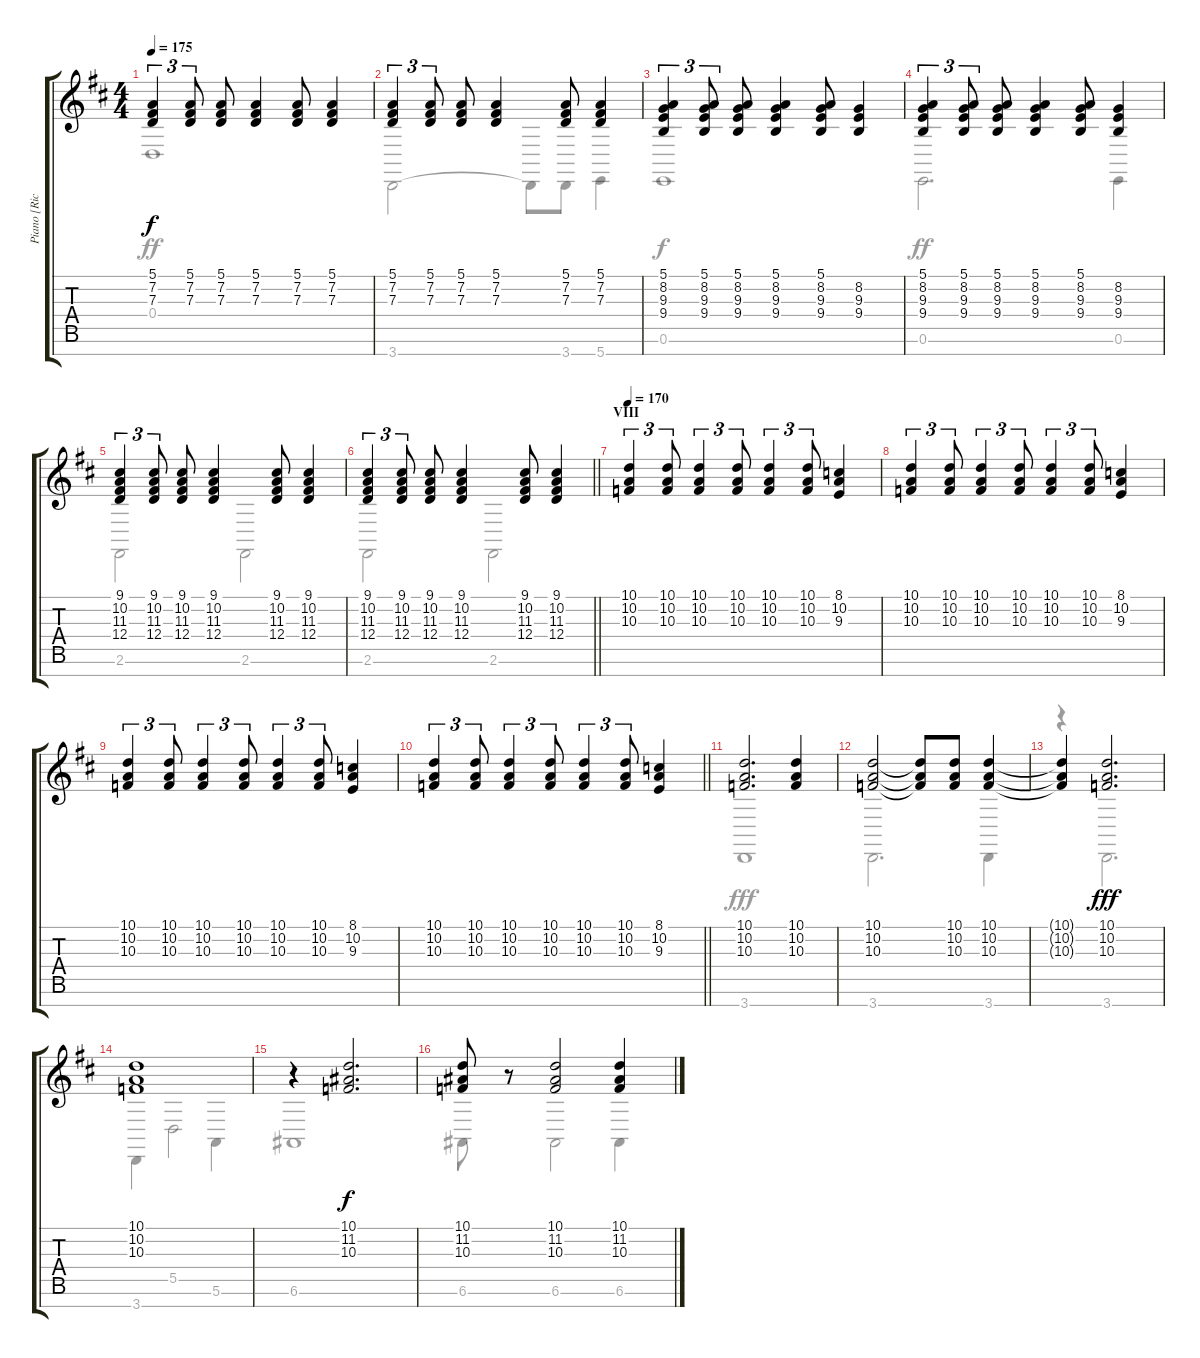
\track ("Piano [Richard Wright]" "Piano [Ric") {instrument acousticgrandpiano}
\staff {score tabs}
\tuning (E4 B3 G3 D3 A2 E2 B1) {hide}
\voice
\ts (4 4)
\tempo 175
\clef g2
\ks d
(5.1 7.2 7.3).4{tu (3 2) dy f} (5.1 7.2 7.3).8{tu (3 2)} (5.1 7.2 7.3).8 (5.1 7.2 7.3).4 (5.1 7.2 7.3).8 (5.1 7.2 7.3).4 |
(5.1 7.2 7.3).4{tu (3 2)} (5.1 7.2 7.3).8{tu (3 2)} (5.1 7.2 7.3).8 (5.1 7.2 7.3).4 (5.1 7.2 7.3).8 (5.1 7.2 7.3).4 |
(5.1 8.2 9.3 9.4).4{tu (3 2)} (5.1 8.2 9.3 9.4).8{tu (3 2)} (5.1 8.2 9.3 9.4).8 (5.1 8.2 9.3 9.4).4 (5.1 8.2 9.3 9.4).8 (8.2 9.3 9.4).4 |
(5.1 8.2 9.3 9.4).4{tu (3 2)} (5.1 8.2 9.3 9.4).8{tu (3 2)} (5.1 8.2 9.3 9.4).8 (5.1 8.2 9.3 9.4).4 (5.1 8.2 9.3 9.4).8 (8.2 9.3 9.4).4 |
(9.1 10.2 11.3 12.4).4{tu (3 2)} (9.1 10.2 11.3 12.4).8{tu (3 2)} (9.1 10.2 11.3 12.4).8 (9.1 10.2 11.3 12.4).4 (9.1 10.2 11.3 12.4).8 (9.1 10.2 11.3 12.4).4 |
\barLineRight lightlight
(9.1 10.2 11.3 12.4).4{tu (3 2)} (9.1 10.2 11.3 12.4).8{tu (3 2)} (9.1 10.2 11.3 12.4).8 (9.1 10.2 11.3 12.4).4 (9.1 10.2 11.3 12.4).8 (9.1 10.2 11.3 12.4).4 |
\section ("" "VIII")
\tempo 170
(10.1 10.2 10.3).4{tu (3 2)} (10.1 10.2 10.3).8{tu (3 2)} (10.1 10.2 10.3).4{tu (3 2)} (10.1 10.2 10.3).8{tu (3 2)} (10.1 10.2 10.3).4{tu (3 2)} (10.1 10.2 10.3).8{tu (3 2)} (8.1 10.2 9.3).4 |
(10.1 10.2 10.3).4{tu (3 2)} (10.1 10.2 10.3).8{tu (3 2)} (10.1 10.2 10.3).4{tu (3 2)} (10.1 10.2 10.3).8{tu (3 2)} (10.1 10.2 10.3).4{tu (3 2)} (10.1 10.2 10.3).8{tu (3 2)} (8.1 10.2 9.3).4 |
(10.1 10.2 10.3).4{tu (3 2)} (10.1 10.2 10.3).8{tu (3 2)} (10.1 10.2 10.3).4{tu (3 2)} (10.1 10.2 10.3).8{tu (3 2)} (10.1 10.2 10.3).4{tu (3 2)} (10.1 10.2 10.3).8{tu (3 2)} (8.1 10.2 9.3).4 |
\barLineRight lightlight
(10.1 10.2 10.3).4{tu (3 2)} (10.1 10.2 10.3).8{tu (3 2)} (10.1 10.2 10.3).4{tu (3 2)} (10.1 10.2 10.3).8{tu (3 2)} (10.1 10.2 10.3).4{tu (3 2)} (10.1 10.2 10.3).8{tu (3 2)} (8.1 10.2 9.3).4 |
(10.1 10.2 10.3).2{d} (10.1 10.2 10.3).4 |
(10.1 10.2 10.3).2 (10.1{t} 10.2{t} 10.3{t}).8 (10.1 10.2 10.3).8 (10.1 10.2 10.3).4 |
(10.1{t} 10.2{t} 10.3{t}).4 (10.1 10.2 10.3).2{d dy fff} |
(10.1 10.2 10.3).1 |
r.4 (10.1 11.2 10.3).2{d dy f} |
(10.1 11.2 10.3).8 r.8 (10.1 11.2 10.3).2 (10.1 11.2 10.3).4
\voice
\clef g2
\ottava regular
\simile none
\ks d
0.4.1{dy ff} |
3.7.2 3.7{t}.8 3.7.8 5.7.4 |
0.6.1{dy f} |
0.6.2{d dy ff} 0.6.4 |
2.6.2 2.6.2 |
\barLineRight lightlight
2.6.2 2.6.2 |
|
|
|
\barLineRight lightlight
|
3.7.1{dy fff} |
3.7.2{d} 3.7.4 |
r.4 3.7.2{d} |
3.7.4 5.5.2 5.6.4 |
6.6.1 |
6.6.8 r.8 6.6.2 6.6.4
